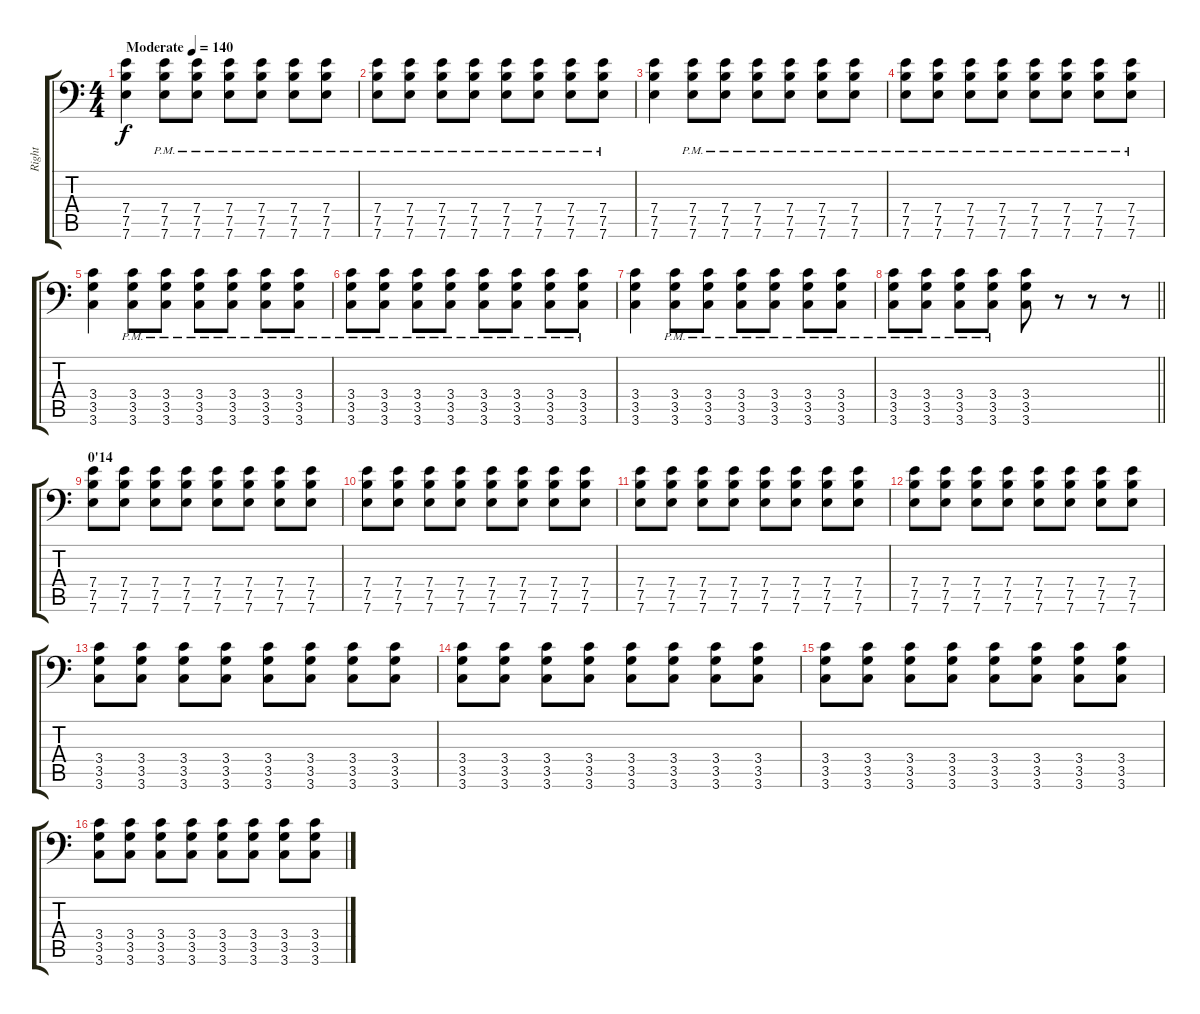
\track ("Right" "Right") {instrument distortionguitar}
\staff {score tabs}
\tuning (B3 Gb3 D3 A2 E2 A1) {hide}
\ts (4 4)
\tempo (140 "Moderate")
\clef f4
\ks c
(7.4 7.5 7.6).4{dy f instrument distortionguitar} (7.4{pm} 7.5{pm} 7.6{pm}).8 (7.4{pm} 7.5{pm} 7.6{pm}).8 (7.4{pm} 7.5{pm} 7.6{pm}).8 (7.4{pm} 7.5{pm} 7.6{pm}).8 (7.4{pm} 7.5{pm} 7.6{pm}).8 (7.4{pm} 7.5{pm} 7.6{pm}).8 |
(7.4{pm} 7.5{pm} 7.6{pm}).8 (7.4{pm} 7.5{pm} 7.6{pm}).8 (7.4{pm} 7.5{pm} 7.6{pm}).8 (7.4{pm} 7.5{pm} 7.6{pm}).8 (7.4{pm} 7.5{pm} 7.6{pm}).8 (7.4{pm} 7.5{pm} 7.6{pm}).8 (7.4{pm} 7.5{pm} 7.6{pm}).8 (7.4{pm} 7.5{pm} 7.6{pm}).8 |
(7.4 7.5 7.6).4 (7.4{pm} 7.5{pm} 7.6{pm}).8 (7.4{pm} 7.5{pm} 7.6{pm}).8 (7.4{pm} 7.5{pm} 7.6{pm}).8 (7.4{pm} 7.5{pm} 7.6{pm}).8 (7.4{pm} 7.5{pm} 7.6{pm}).8 (7.4{pm} 7.5{pm} 7.6{pm}).8 |
(7.4{pm} 7.5{pm} 7.6{pm}).8 (7.4{pm} 7.5{pm} 7.6{pm}).8 (7.4{pm} 7.5{pm} 7.6{pm}).8 (7.4{pm} 7.5{pm} 7.6{pm}).8 (7.4{pm} 7.5{pm} 7.6{pm}).8 (7.4{pm} 7.5{pm} 7.6{pm}).8 (7.4{pm} 7.5{pm} 7.6{pm}).8 (7.4{pm} 7.5{pm} 7.6{pm}).8 |
(3.4 3.5 3.6).4 (3.4{pm} 3.5{pm} 3.6{pm}).8 (3.4{pm} 3.5{pm} 3.6{pm}).8 (3.4{pm} 3.5{pm} 3.6{pm}).8 (3.4{pm} 3.5{pm} 3.6{pm}).8 (3.4{pm} 3.5{pm} 3.6{pm}).8 (3.4{pm} 3.5{pm} 3.6{pm}).8 |
(3.4{pm} 3.5{pm} 3.6{pm}).8 (3.4{pm} 3.5{pm} 3.6{pm}).8 (3.4{pm} 3.5{pm} 3.6{pm}).8 (3.4{pm} 3.5{pm} 3.6{pm}).8 (3.4{pm} 3.5{pm} 3.6{pm}).8 (3.4{pm} 3.5{pm} 3.6{pm}).8 (3.4{pm} 3.5{pm} 3.6{pm}).8 (3.4{pm} 3.5{pm} 3.6{pm}).8 |
(3.4 3.5 3.6).4 (3.4{pm} 3.5{pm} 3.6{pm}).8 (3.4{pm} 3.5{pm} 3.6{pm}).8 (3.4{pm} 3.5{pm} 3.6{pm}).8 (3.4{pm} 3.5{pm} 3.6{pm}).8 (3.4{pm} 3.5{pm} 3.6{pm}).8 (3.4{pm} 3.5{pm} 3.6{pm}).8 |
\barLineRight lightlight
(3.4{pm} 3.5{pm} 3.6{pm}).8 (3.4{pm} 3.5{pm} 3.6{pm}).8 (3.4{pm} 3.5{pm} 3.6{pm}).8 (3.4{pm} 3.5{pm} 3.6{pm}).8 (3.4 3.5 3.6).8 r.8 r.8 r.8 |
\section ("" "0'14")
(7.4 7.5 7.6).8 (7.4 7.5 7.6).8 (7.4 7.5 7.6).8 (7.4 7.5 7.6).8 (7.4 7.5 7.6).8 (7.4 7.5 7.6).8 (7.4 7.5 7.6).8 (7.4 7.5 7.6).8 |
(7.4 7.5 7.6).8 (7.4 7.5 7.6).8 (7.4 7.5 7.6).8 (7.4 7.5 7.6).8 (7.4 7.5 7.6).8 (7.4 7.5 7.6).8 (7.4 7.5 7.6).8 (7.4 7.5 7.6).8 |
(7.4 7.5 7.6).8 (7.4 7.5 7.6).8 (7.4 7.5 7.6).8 (7.4 7.5 7.6).8 (7.4 7.5 7.6).8 (7.4 7.5 7.6).8 (7.4 7.5 7.6).8 (7.4 7.5 7.6).8 |
(7.4 7.5 7.6).8 (7.4 7.5 7.6).8 (7.4 7.5 7.6).8 (7.4 7.5 7.6).8 (7.4 7.5 7.6).8 (7.4 7.5 7.6).8 (7.4 7.5 7.6).8 (7.4 7.5 7.6).8 |
(3.4 3.5 3.6).8 (3.4 3.5 3.6).8 (3.4 3.5 3.6).8 (3.4 3.5 3.6).8 (3.4 3.5 3.6).8 (3.4 3.5 3.6).8 (3.4 3.5 3.6).8 (3.4 3.5 3.6).8 |
(3.4 3.5 3.6).8 (3.4 3.5 3.6).8 (3.4 3.5 3.6).8 (3.4 3.5 3.6).8 (3.4 3.5 3.6).8 (3.4 3.5 3.6).8 (3.4 3.5 3.6).8 (3.4 3.5 3.6).8 |
(3.4 3.5 3.6).8 (3.4 3.5 3.6).8 (3.4 3.5 3.6).8 (3.4 3.5 3.6).8 (3.4 3.5 3.6).8 (3.4 3.5 3.6).8 (3.4 3.5 3.6).8 (3.4 3.5 3.6).8 |
(3.4 3.5 3.6).8 (3.4 3.5 3.6).8 (3.4 3.5 3.6).8 (3.4 3.5 3.6).8 (3.4 3.5 3.6).8 (3.4 3.5 3.6).8 (3.4 3.5 3.6).8 (3.4 3.5 3.6).8
